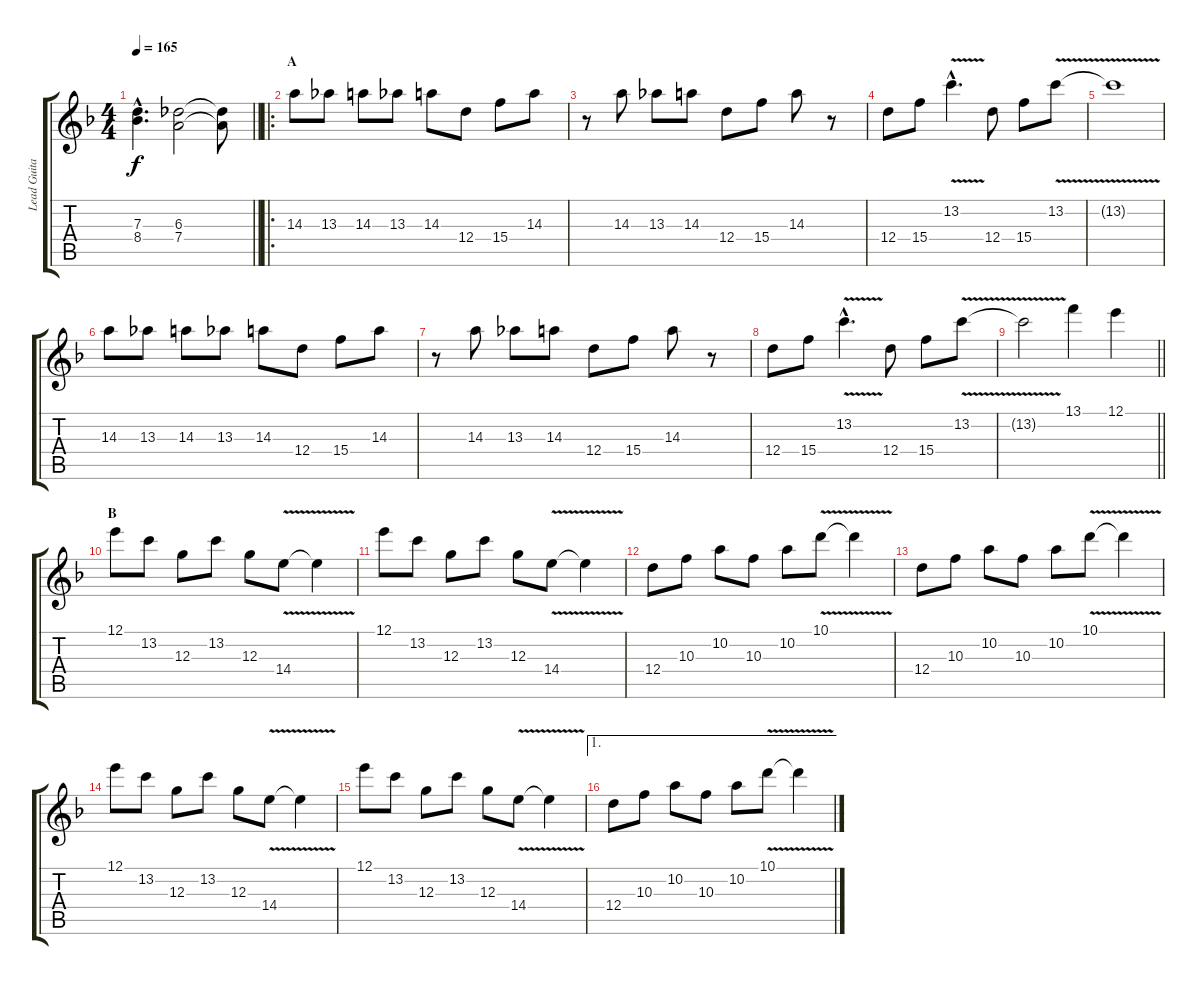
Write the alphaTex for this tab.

\track ("Lead Guitar" "Lead Guita") {instrument distortionguitar}
\staff {score tabs}
\tuning (E4 B3 G3 D3 A2 E2) {hide}
\ts (4 4)
\tempo 165
\clef g2
\barLineRight lightlight
\ks f
(7.3{hac} 8.4{hac}).4{d dy f} (6.3 7.4).2 (6.3{t} 7.4{t}).8 |
\ro
\section ("" "A")
14.3.8 13.3.8 14.3.8 13.3.8 14.3.8 12.4.8 15.4.8 14.3.8 |
r.8 14.3.8 13.3.8 14.3.8 12.4.8 15.4.8 14.3.8 r.8 |
12.4.8 15.4.8 13.2{v hac}.4{d} 12.4.8 15.4.8 13.2{v}.8 |
13.2{t}.1 |
14.3.8 13.3.8 14.3.8 13.3.8 14.3.8 12.4.8 15.4.8 14.3.8 |
r.8 14.3.8 13.3.8 14.3.8 12.4.8 15.4.8 14.3.8 r.8 |
12.4.8 15.4.8 13.2{v hac}.4{d} 12.4.8 15.4.8 13.2{v}.8 |
\barLineRight lightlight
13.2{t}.2 13.1.4 12.1.4 |
\section ("" "B")
12.1.8 13.2.8 12.3.8 13.2.8 12.3.8 14.4{v}.8 14.4{t}.4 |
12.1.8 13.2.8 12.3.8 13.2.8 12.3.8 14.4{v}.8 14.4{t}.4 |
12.4.8 10.3.8 10.2.8 10.3.8 10.2.8 10.1{v}.8 10.1{t}.4 |
12.4.8 10.3.8 10.2.8 10.3.8 10.2.8 10.1{v}.8 10.1{t}.4 |
12.1.8 13.2.8 12.3.8 13.2.8 12.3.8 14.4{v}.8 14.4{t}.4 |
12.1.8 13.2.8 12.3.8 13.2.8 12.3.8 14.4{v}.8 14.4{t}.4 |
\ae 1
12.4.8 10.3.8 10.2.8 10.3.8 10.2.8 10.1{v}.8 10.1{t}.4
